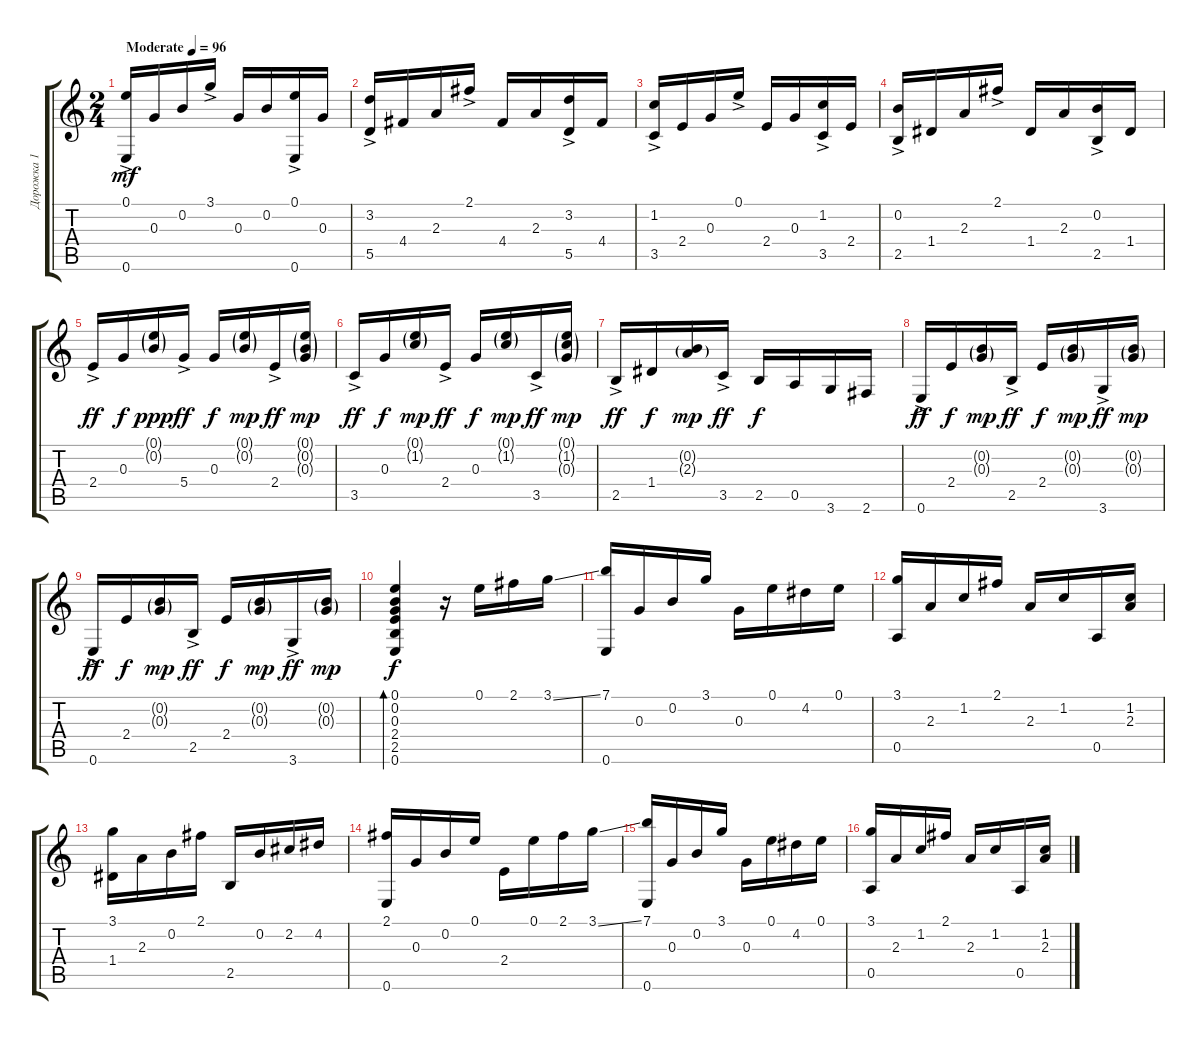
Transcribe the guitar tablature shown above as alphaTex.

\track ("Дорожка 1" "Дорожка 1") {instrument acousticguitarsteel}
\staff {score tabs}
\tuning (E4 B3 G3 D3 A2 E2) {hide}
\ts (2 4)
\tempo (96 "Moderate")
\clef g2
\ks c
(0.1{ac} 0.6).16{dy mf instrument acousticguitarsteel beam Up} 0.3.16{beam Up} 0.2.16{beam Up} 3.1{ac}.16{beam Up} 0.3.16 0.2.16 (0.1{ac} 0.6).16 0.3.16 |
(3.2{ac} 5.5).16 4.4.16 2.3.16 2.1{ac}.16 4.4.16 2.3.16 (3.2{ac} 5.5).16 4.4.16 |
(1.2{ac} 3.5).16 2.4.16 0.3.16 0.1{ac}.16 2.4.16 0.3.16 (1.2{ac} 3.5).16 2.4.16 |
(0.2{ac} 2.5).16 1.4.16 2.3.16 2.1{ac}.16 1.4.16 2.3.16 (0.2{ac} 2.5).16 1.4.16 |
2.4{ac}.16{dy ff} 0.3.16{dy f} (0.1{g} 0.2{g}).16{dy ppp} 5.4{ac}.16{dy ff} 0.3.16{dy f} (0.1{g} 0.2{g}).16{dy mp} 2.4{ac}.16{dy ff} (0.1{g} 0.2{g} 0.3{g}).16{dy mp} |
3.5{ac}.16{dy ff} 0.3.16{dy f} (0.1{g} 1.2{g}).16{dy mp} 2.4{ac}.16{dy ff} 0.3.16{dy f} (0.1{g} 1.2{g}).16{dy mp} 3.5{ac}.16{dy ff} (0.1{g} 1.2{g} 0.3{g}).16{dy mp} |
2.5{ac}.16{dy ff} 1.4.16{dy f} (0.2{g} 2.3{g}).16{dy mp} 3.5{ac}.16{dy ff} 2.5.16{dy f} 0.5.16 3.6.16 2.6.16 |
0.6{ac}.16{dy ff} 2.4.16{dy f} (0.2{g} 0.3{g}).16{dy mp} 2.5{ac}.16{dy ff} 2.4.16{dy f} (0.2{g} 0.3{g}).16{dy mp} 3.6{ac}.16{dy ff} (0.2{g} 0.3{g}).16{dy mp} |
0.6{ac}.16{dy ff} 2.4.16{dy f} (0.2{g} 0.3{g}).16{dy mp} 2.5{ac}.16{dy ff} 2.4.16{dy f} (0.2{g} 0.3{g}).16{dy mp} 3.6{ac}.16{dy ff} (0.2{g} 0.3{g}).16{dy mp} |
(0.1 0.2 0.3 2.4 2.5 0.6).4{bd 30 dy f} r.16 0.1.16 2.1.16 3.1{ss}.16 |
(7.1 0.6).16 0.3.16 0.2.16 3.1.16 0.3.16 0.1.16 4.2.16 0.1.16 |
(3.1 0.5).16 2.3.16 1.2.16 2.1.16 2.3.16 1.2.16 0.5.16 (1.2 2.3).16 |
(3.1 1.4).16 2.3.16 0.2.16 2.1.16 2.5.16 0.2.16 2.2.16 4.2.16 |
(2.1 0.6).16 0.3.16 0.2.16 0.1.16 2.4.16 0.1.16 2.1.16 3.1{ss}.16 |
(7.1 0.6).16 0.3.16 0.2.16 3.1.16 0.3.16 0.1.16 4.2.16 0.1.16 |
(3.1 0.5).16 2.3.16 1.2.16 2.1.16 2.3.16 1.2.16 0.5.16 (1.2 2.3).16
